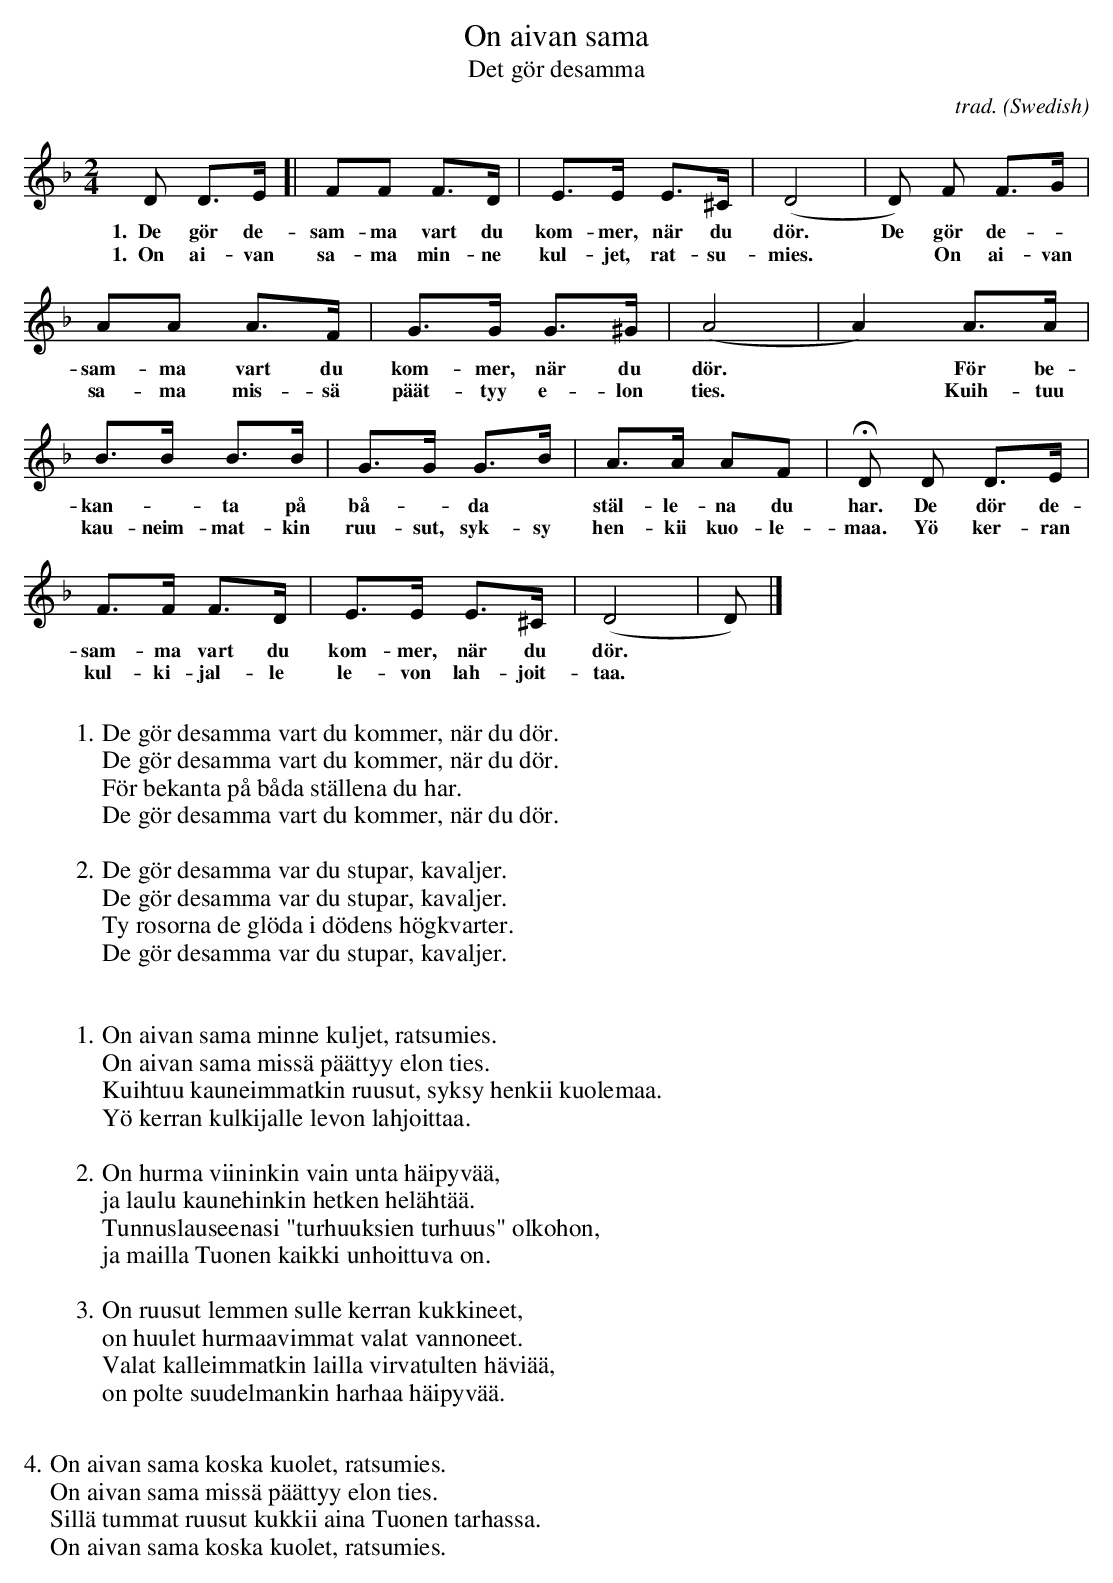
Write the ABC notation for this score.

X:1
T:On aivan sama
T:Det gör desamma
C:trad.
O:Swedish
M:2/4
L:1/8
K:D min
D D>E [| FF F>D | E>E E>^C | (D4 | D) F F>G |
w:1.~~De gör de- | sam-ma vart du | kom-mer, när du | dör. | De gör de- |
w:1.~~On ai-van | sa-ma min-ne | kul-jet, rat-su- | mies. | * On ai-van |
AA A>F | G>G G>^G | (A4 | A2) A>A |
w:sam-ma vart du | kom-mer, när du | dör. | * För be- |
w:sa-ma mis-sä | päät-tyy e-lon | ties. | * Kuih-tuu |
B>B B>B | G>G G>B | A>A AF | HD D D>E |
w:kan--ta på | bå--da | stäl-le-na du | har. De dör de- |
w:kau-neim-mat-kin | ruu-sut, syk-sy | hen-kii kuo-le- |maa. Yö ker-ran |
F>F F>D | E>E E>^C | (D4 | D) |]
w:sam-ma vart du | kom-mer, när du | dör.
w:kul-ki-jal-le | le-von lah-joit- | taa.
W:
W:1. De gör desamma vart du kommer, när du dör.
W:De gör desamma vart du kommer, när du dör.
W:För bekanta på båda ställena du har.
W:De gör desamma vart du kommer, när du dör.
W:
W:2. De gör desamma var du stupar, kavaljer.
W:De gör desamma var du stupar, kavaljer.
W:Ty rosorna de glöda i dödens högkvarter.
W:De gör desamma var du stupar, kavaljer.
W:
W:
W:1. On aivan sama minne kuljet, ratsumies.
W:On aivan sama missä päättyy elon ties.
W:Kuihtuu kauneimmatkin ruusut, syksy henkii kuolemaa.
W:Yö kerran kulkijalle levon lahjoittaa.
W:
W:2. On hurma viininkin vain unta häipyvää,
W:ja laulu kaunehinkin hetken helähtää.
W:Tunnuslauseenasi "turhuuksien turhuus" olkohon,
W:ja mailla Tuonen kaikki unhoittuva on.
W:
W:3. On ruusut lemmen sulle kerran kukkineet,
W:on huulet hurmaavimmat valat vannoneet.
W:Valat kalleimmatkin lailla virvatulten häviää,
W:on polte suudelmankin harhaa häipyvää.
W:
W:4. On aivan sama koska kuolet, ratsumies.
W:On aivan sama missä päättyy elon ties.
W:Sillä tummat ruusut kukkii aina Tuonen tarhassa.
W:On aivan sama koska kuolet, ratsumies.
